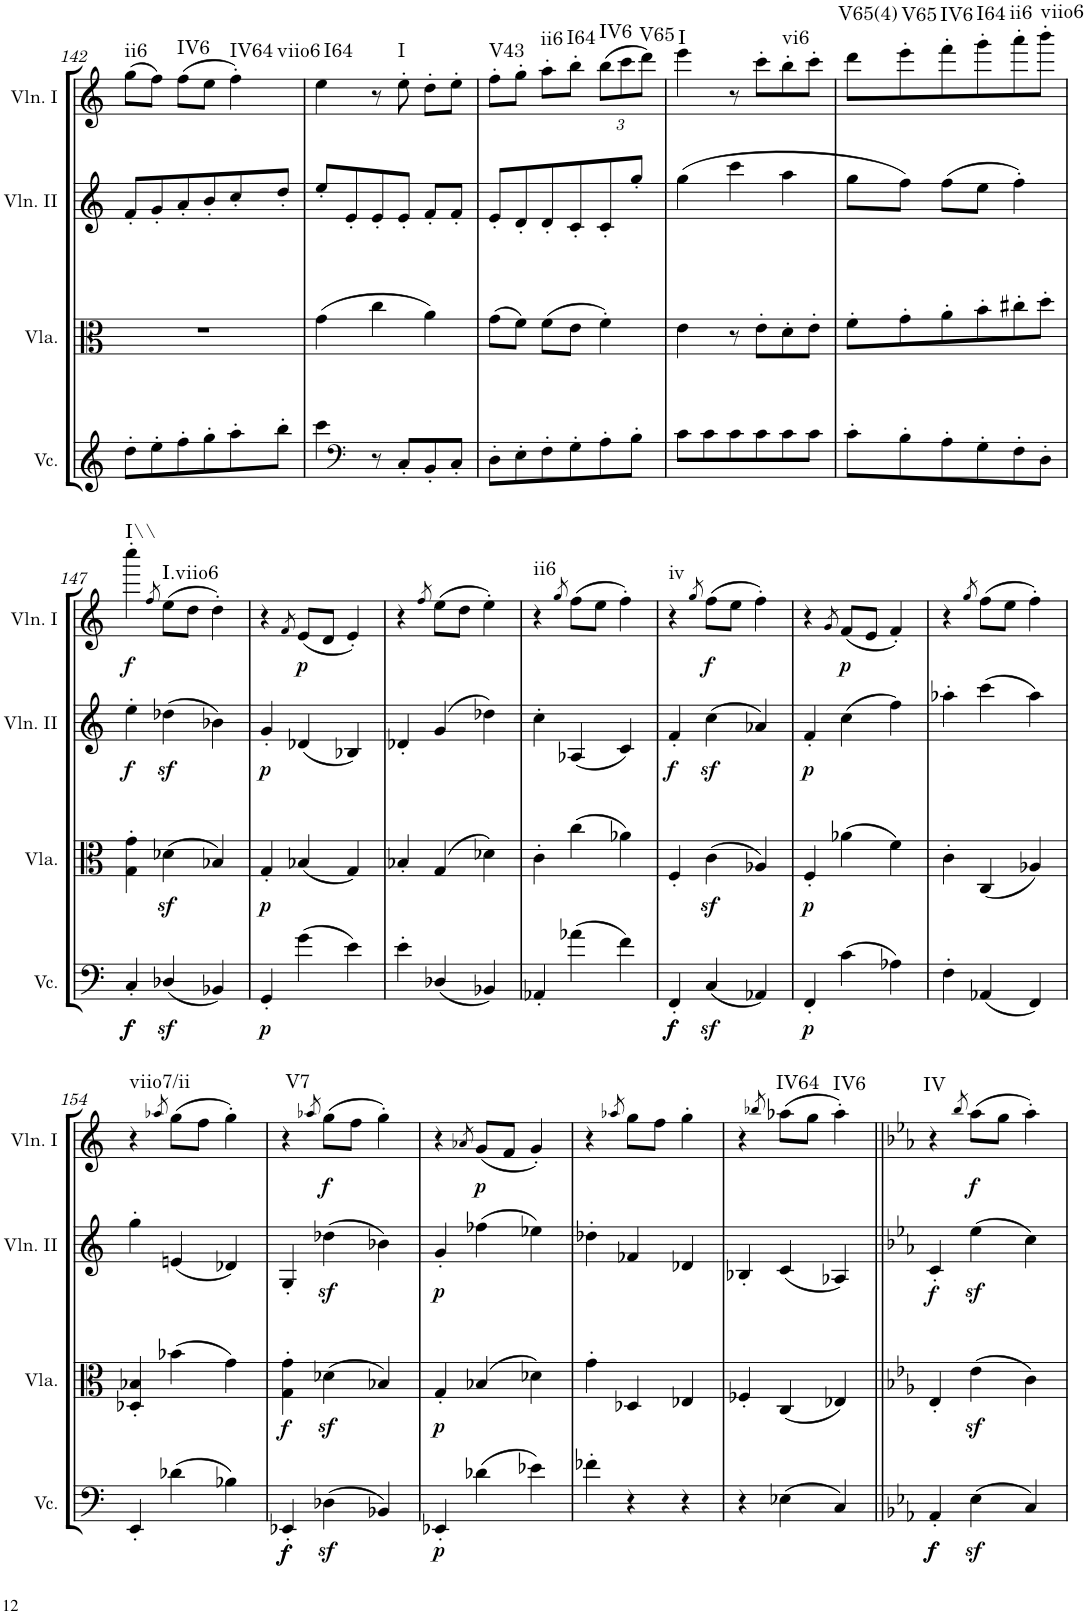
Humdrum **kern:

**kern	**dynam	**kern	**dynam	**kern	**dynam	**kern	**dynam	**harte
*part4	*part4	*part3	*part3	*part2	*part2	*part1	*part1	*part1
*staff4	*staff4	*staff3	*staff3	*staff2	*staff2	*staff1	*staff1	*
*I"Violoncello	*	*I"Viola	*	*I"Violin II	*	*I"Violin I	*	*
*I'Vc.	*	*I'Vla.	*	*I'Vln. II	*	*I'Vln. I	*	*
!!LO:PB:g=z
*clefF4	*	*clefC3	*	*clefG2	*	*clefG2	*	*
*k[]	*	*k[]	*	*k[]	*	*k[]	*	*
*C:	*	*C:	*	*C:	*	*C:	*	*
*M3/4	*	*M3/4	*	*M3/4	*	*M3/4	*	*
=142	=142	=142	=142	=142	=142	=142	=142	=142
!	!	!	!	!	!	!	!	!LO:H:kt=ii6
8dd'\L	.	2.r	.	8f'/L	.	(8gg\L	.	N
8ee'\	.	.	.	8g'/	.	8ff\J)	.	.
!	!	!	!	!	!	!	!	!LO:H:kt=IV6
8ff'\	.	.	.	8a'/	.	(8ff\L	.	N
8gg'\	.	.	.	8b'/	.	8ee\J	.	.
!	!	!	!	!	!	!	!	!LO:H:n=1:kt=IV64
!	!	!	!	!	!	!	!	!LO:H:n=2:kt=viio6
8aa'\	.	.	.	8cc'/	.	4ff'\)	.	N N
8bb'\J	.	.	.	8dd'/J	.	.	.	.
=143	=143	=143	=143	=143	=143	=143	=143	=143
!	!	!	!	!	!	!	!	!LO:H:kt=I64
4ccc\	.	(4g\	.	8ee'/L	.	4ee\	.	N
*clefF4	*	*	*	*	*	*	*	*
.	.	.	.	8e'/	.	.	.	.
8r	.	4cc\	.	8e'/	.	8r	.	.
!	!	!	!	!	!	!	!	!LO:H:kt=I
8C'/L	.	.	.	8e'/J	.	8ee'\	.	N
8BB'/	.	4a\)	.	8f'/L	.	8dd'\L	.	.
8C'/J	.	.	.	8f'/J	.	8ee'\J	.	.
=144	=144	=144	=144	=144	=144	=144	=144	=144
!	!	!	!	!	!	!	!	!LO:H:kt=V43
8D'\L	.	(8g\L	.	8e'/L	.	8ff'\L	.	N
8E'\	.	8f\J)	.	8d'/	.	8gg'\J	.	.
!	!	!	!	!	!	!	!	!LO:H:kt=ii6
8F'\	.	(8f\L	.	8d'/	.	8aa'\L	.	N
!	!	!	!	!	!	!	!	!LO:H:kt=I64
8G'\	.	8e\J	.	8c'/	.	8bb'\J	.	N
*	*	*	*	*	*	*Xbrackettup	*	*
!	!	!	!	!	!	!	!	!LO:H:kt=IV6
8A'\	.	4f'\)	.	8c'/	.	(12bb\L	.	N
.	.	.	.	.	.	12ccc\	.	.
8B'\J	.	.	.	8gg'/J	.	.	.	.
!	!	!	!	!	!	!	!	!LO:H:kt=V65
.	.	.	.	.	.	12ddd\J)	.	N
=145	=145	=145	=145	=145	=145	=145	=145	=145
!	!	!	!	!	!	!	!	!LO:H:kt=I
8c\L	.	4e\	.	(4gg\	.	4eee\	.	N
8c\	.	.	.	.	.	.	.	.
8c\	.	8r	.	4ccc\	.	8r	.	.
8c\	.	8e'\L	.	.	.	8ccc'\L	.	.
!	!	!	!	!	!	!	!	!LO:H:kt=vi6
8c\	.	8d'\	.	4aa\	.	8bb'\	.	N
8c\J	.	8e'\J	.	.	.	8ccc'\J	.	.
=146	=146	=146	=146	=146	=146	=146	=146	=146
!	!	!	!	!	!	!	!	!LO:H:kt=V65(4)
8c'\L	.	8f'\L	.	8gg\L	.	8ddd\L	.	N
!	!	!	!	!	!	!	!	!LO:H:kt=V65
8B'\	.	8g'\	.	8ff\J)	.	8eee'\	.	N
!	!	!	!	!	!	!	!	!LO:H:kt=IV6
8A'\	.	8a'\	.	(8ff\L	.	8fff'\	.	N
!	!	!	!	!	!	!	!	!LO:H:kt=I64
8G'\	.	8b'\	.	8ee\J	.	8ggg'\	.	N
!	!	!	!	!	!	!	!	!LO:H:kt=ii6
8F'\	.	8cc#X'\	.	4ff'\)	.	8aaa'\	.	N
!	!	!	!	!	!	!	!	!LO:H:kt=viio6
8D'\J	.	8dd'\J	.	.	.	8bbb'\J	.	N
!!LO:LB:g=z
=147	=147	=147	=147	=147	=147	=147	=147	=147
!	!LO:DY:b	!	!	!	!	!	!	!
!	!LO:DY:n=1:b	!	!	!	!LO:DY:b	!	!LO:DY:b	!LO:H:kt=I\\
4C'/	f f	4G\' 4g\'	.	4ee'\	f	4cccc'\	f	N
.	.	.	.	.	.	8qff/	.	.
!	!	!	!	!	!	!	!	!LO:H:kt=I.viio6
(4D-Xz</	.	(4d-Xz<\	.	(4dd-Xz<\	.	(8ee\L	.	N
.	.	.	.	.	.	8dd\J	.	.
4BB-X/)	.	4B-X/)	.	4b-X\)	.	4dd'\)	.	.
=148	=148	=148	=148	=148	=148	=148	=148	=148
!	!LO:DY:b	!	!LO:DY:b	!	!LO:DY:b	!	!	!
4GG'/	p	4G'/	p	4g'/	p	4r	.	.
.	.	.	.	.	.	8qf/	.	.
!	!	!	!	!	!	!	!LO:DY:b	!
(4g\	.	(4B-X/	.	(4d-X/	.	(8e/L	p	.
.	.	.	.	.	.	8d/J	.	.
4e\)	.	4G/)	.	4B-X/)	.	4e'/)	.	.
=149	=149	=149	=149	=149	=149	=149	=149	=149
4e'\	.	4B-X'/	.	4d-X'/	.	4r	.	.
.	.	.	.	.	.	8qff/	.	.
(4D-X/	.	(4G/	.	(4g/	.	(8ee\L	.	.
.	.	.	.	.	.	8dd\J	.	.
4BB-X/)	.	4d-X\)	.	4dd-X\)	.	4ee'\)	.	.
=150	=150	=150	=150	=150	=150	=150	=150	=150
!	!	!	!	!	!	!	!	!LO:H:kt=ii6
4AA-X'/	.	4c'\	.	4cc'\	.	4r	.	N
.	.	.	.	.	.	8qgg/	.	.
(4a-X\	.	(4cc\	.	(4A-X/	.	(8ff\L	.	.
.	.	.	.	.	.	8ee\J	.	.
4f\)	.	4a-X\)	.	4c/)	.	4ff'\)	.	.
=151	=151	=151	=151	=151	=151	=151	=151	=151
!	!LO:DY:b	!	!	!	!	!	!	!
!	!LO:DY:n=1:b	!	!	!	!LO:DY:b	!	!	!LO:H:kt=iv
4FF'/	f f	4F'/	.	4f'/	f	4r	.	N
.	.	.	.	.	.	8qgg/	.	.
!	!	!	!	!	!	!	!LO:DY:b	!
(4Cz</	.	(4cz<\	.	(4ccz<\	.	(8ff\L	f	.
.	.	.	.	.	.	8ee\J	.	.
4AA-X/)	.	4A-X/)	.	4a-X/)	.	4ff'\)	.	.
=152	=152	=152	=152	=152	=152	=152	=152	=152
!	!LO:DY:b	!	!LO:DY:b	!	!LO:DY:b	!	!	!
4FF'/	p	4F'/	p	4f'/	p	4r	.	.
.	.	.	.	.	.	8qg/	.	.
!	!	!	!	!	!	!	!LO:DY:b	!
(4c\	.	(4a-X\	.	(4cc\	.	(8f/L	p	.
.	.	.	.	.	.	8e/J	.	.
4A-X\)	.	4f\)	.	4ff\)	.	4f'/)	.	.
=153	=153	=153	=153	=153	=153	=153	=153	=153
4F'\	.	4c'\	.	4aa-X'\	.	4r	.	.
.	.	.	.	.	.	8qgg/	.	.
(4AA-X/	.	(4C/	.	(4ccc\	.	(8ff\L	.	.
.	.	.	.	.	.	8ee\J	.	.
4FF/)	.	4A-X/)	.	4aa-\)	.	4ff'\)	.	.
!!LO:LB:g=z
=154	=154	=154	=154	=154	=154	=154	=154	=154
!	!	!	!	!	!	!	!	!LO:H:kt=viio7/ii
4EE'/	.	4D-X/' 4B-X/'	.	4gg'\	.	4r	.	N
.	.	.	.	.	.	8qaa-X/	.	.
(4d-X\	.	(4b-X\	.	(4en/	.	(8gg\L	.	.
.	.	.	.	.	.	8ff\J	.	.
4B-X\)	.	4g\)	.	4d-X/)	.	4gg'\)	.	.
=155	=155	=155	=155	=155	=155	=155	=155	=155
!	!LO:DY:b	!	!	!	!	!	!	!
!	!LO:DY:n=1:b	!	!LO:DY:b	!	!	!	!	!LO:H:kt=V7
4EE-X'/	f f	4G\' 4g\'	f	4G'/	.	4r	.	N
.	.	.	.	.	.	8qaa-X/	.	.
!	!	!	!	!	!	!	!LO:DY:b	!
(4D-Xz<\	.	(4d-Xz<\	.	(4dd-Xz<\	.	(8gg\L	f	.
.	.	.	.	.	.	8ff\J	.	.
4BB-X/)	.	4B-X/)	.	4b-X\)	.	4gg'\)	.	.
=156	=156	=156	=156	=156	=156	=156	=156	=156
!	!LO:DY:b	!	!LO:DY:b	!	!LO:DY:b	!	!	!
4EE-X'/	p	4G'/	p	4g'/	p	4r	.	.
.	.	.	.	.	.	8qa-X/	.	.
!	!	!	!	!	!	!	!LO:DY:b	!
(4d-X\	.	(4B-X/	.	(4ff-X\	.	(8g/L	p	.
.	.	.	.	.	.	8f/J	.	.
4e-X\)	.	4d-X\)	.	4ee-X\)	.	4g'/)	.	.
=157	=157	=157	=157	=157	=157	=157	=157	=157
4f-X'\	.	4g'\	.	4dd-X'\	.	4r	.	.
.	.	.	.	.	.	8qaa-X/	.	.
4r	.	4D-X/	.	4f-X/	.	8gg\L	.	.
.	.	.	.	.	.	8ff\J	.	.
4r	.	4E-X/	.	4d-X/	.	4gg'\	.	.
=158	=158	=158	=158	=158	=158	=158	=158	=158
4r	.	4F-X'/	.	4B-X'/	.	4r	.	.
.	.	.	.	.	.	8qbb-X/	.	.
!	!	!	!	!	!	!	!	!LO:H:kt=IV64
(4E-X\	.	(4C/	.	(4c/	.	(8aa-X\L	.	N
.	.	.	.	.	.	8gg\J	.	.
!	!	!	!	!	!	!	!	!LO:H:kt=IV6
4C/)	.	4E-X/)	.	4A-X/)	.	4aa-'\)	.	N
=159||	=159||	=159||	=159||	=159||	=159||	=159||	=159||	=159||
*k[b-e-a-]	*	*k[b-e-a-]	*	*k[b-e-a-]	*	*k[b-e-a-]	*	*
*E-:	*	*E-:	*	*E-:	*	*E-:	*	*
!	!LO:DY:b	!	!	!	!	!	!	!
!	!LO:DY:n=1:b	!	!	!	!LO:DY:b	!	!	!LO:H:kt=IV
4AA-'/	f f	4E-'/	.	4c'/	f	4r	.	N
.	.	.	.	.	.	8qbb-/	.	.
!	!	!	!	!	!	!	!LO:DY:b	!
(4E-z<\	.	(4e-z<\	.	(4ee-z<\	.	(8aa-\L	f	.
.	.	.	.	.	.	8gg\J	.	.
4C/)	.	4c\)	.	4cc\)	.	4aa-'\)	.	.
=	=	=	=	=	=	=	=	=
*-	*-	*-	*-	*-	*-	*-	*-	*-
